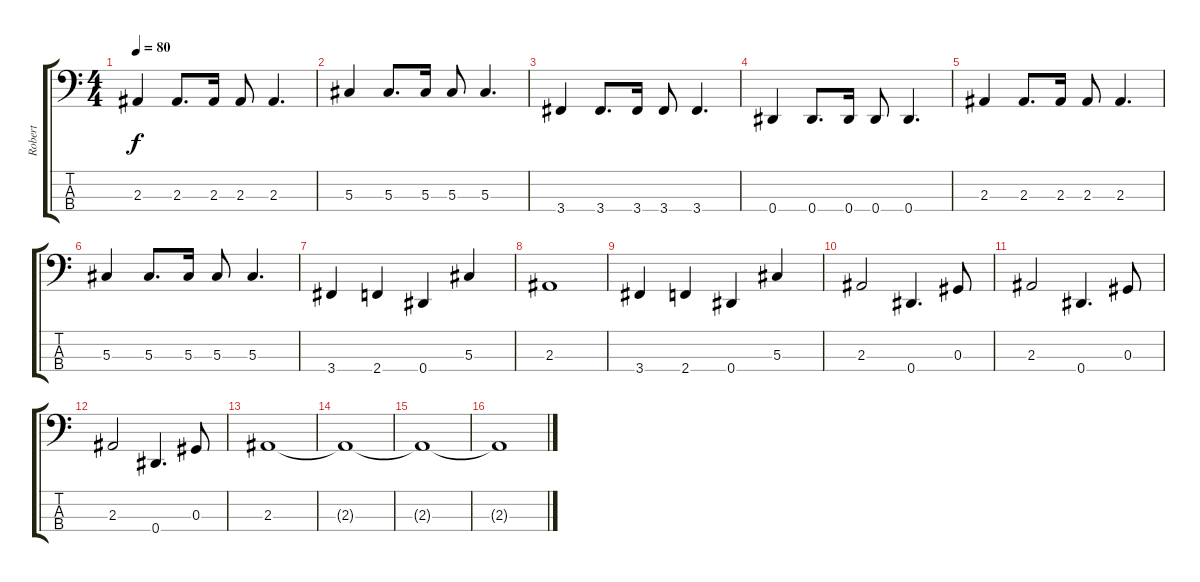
\track ("Robert" "Robert") {instrument electricbassfinger}
\staff {score tabs}
\tuning (Gb2 Db2 Ab1 Eb1) {hide}
\ts (4 4)
\tempo 80
\clef f4
\ks c
2.3.4{dy f} 2.3.8{d} 2.3.16 2.3.8 2.3.4{d} |
5.3.4 5.3.8{d} 5.3.16 5.3.8 5.3.4{d} |
3.4.4 3.4.8{d} 3.4.16 3.4.8 3.4.4{d} |
0.4.4 0.4.8{d} 0.4.16 0.4.8 0.4.4{d} |
2.3.4 2.3.8{d} 2.3.16 2.3.8 2.3.4{d} |
5.3.4 5.3.8{d} 5.3.16 5.3.8 5.3.4{d} |
3.4.4 2.4.4 0.4.4 5.3.4 |
2.3.1 |
3.4.4 2.4.4 0.4.4 5.3.4 |
2.3.2 0.4.4{d} 0.3.8 |
2.3.2 0.4.4{d} 0.3.8 |
2.3.2 0.4.4{d} 0.3.8 |
2.3.1 |
2.3{t}.1 |
2.3{t}.1 |
2.3{t}.1
